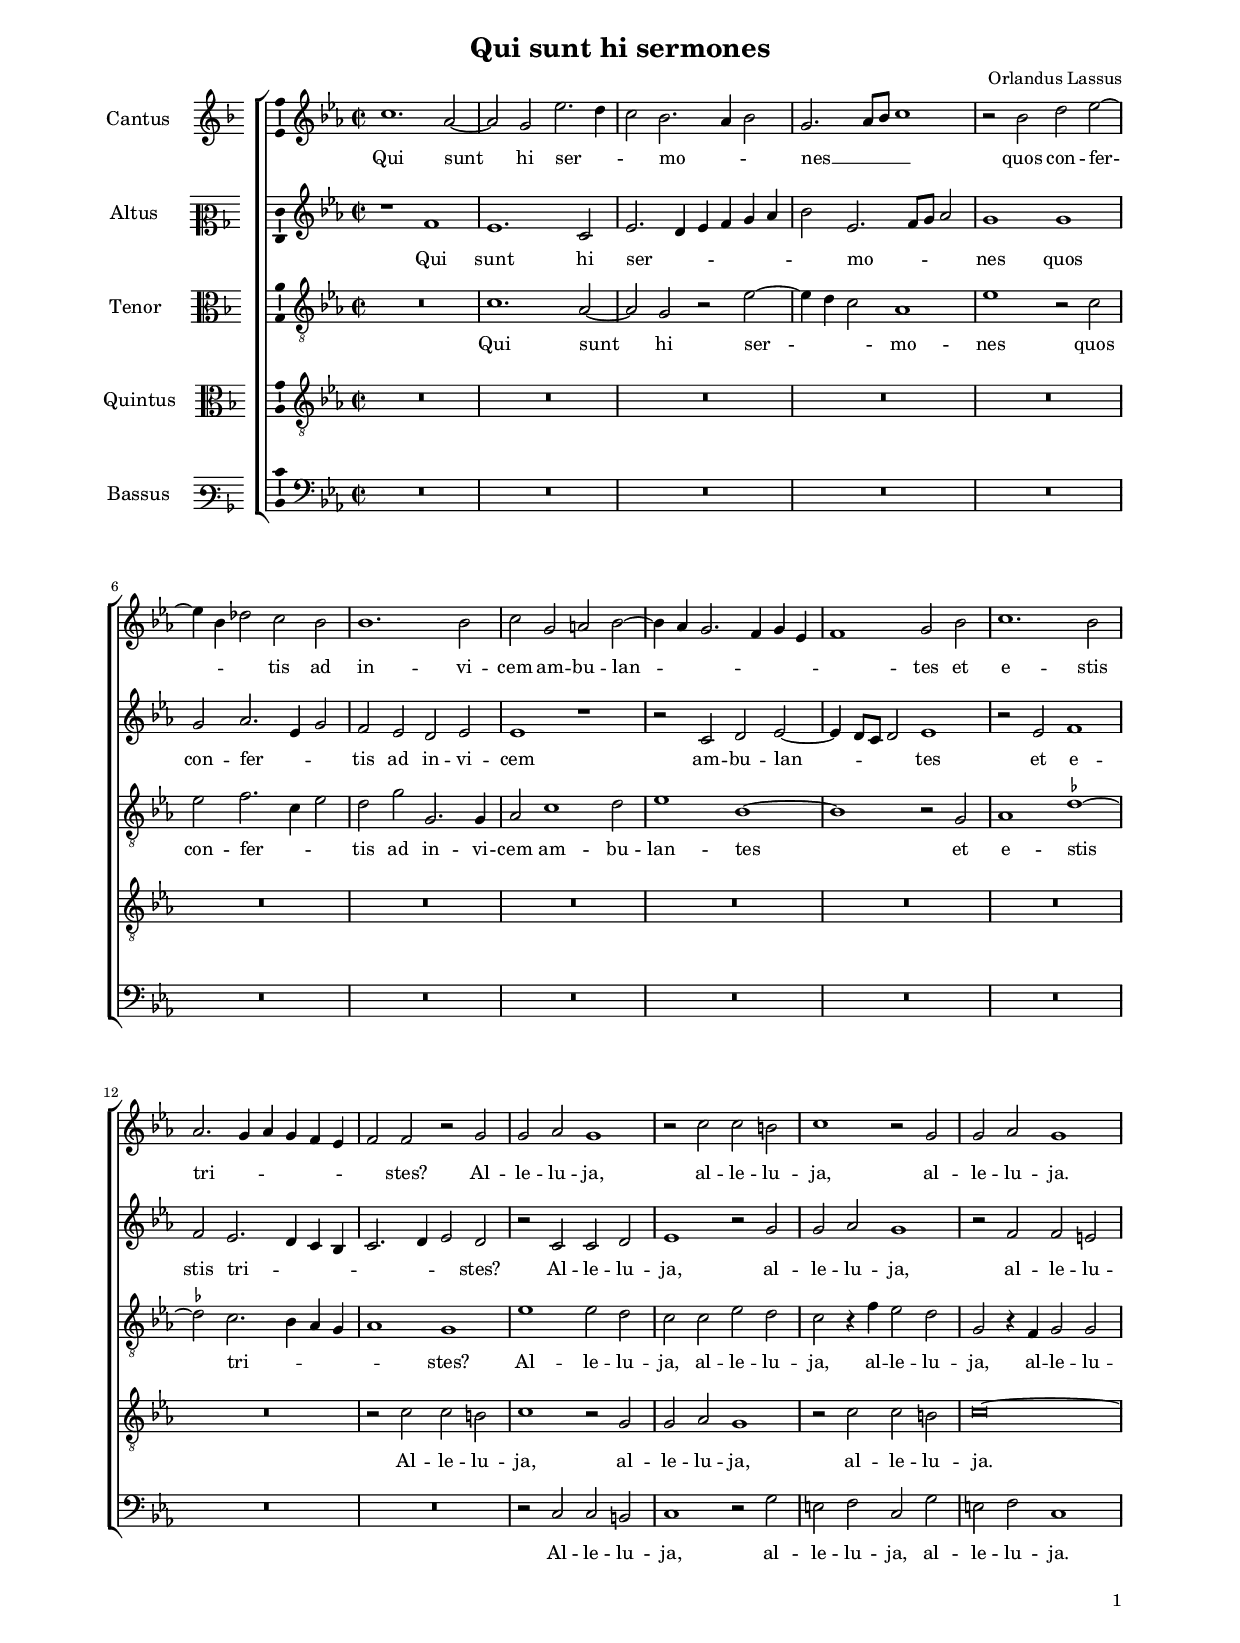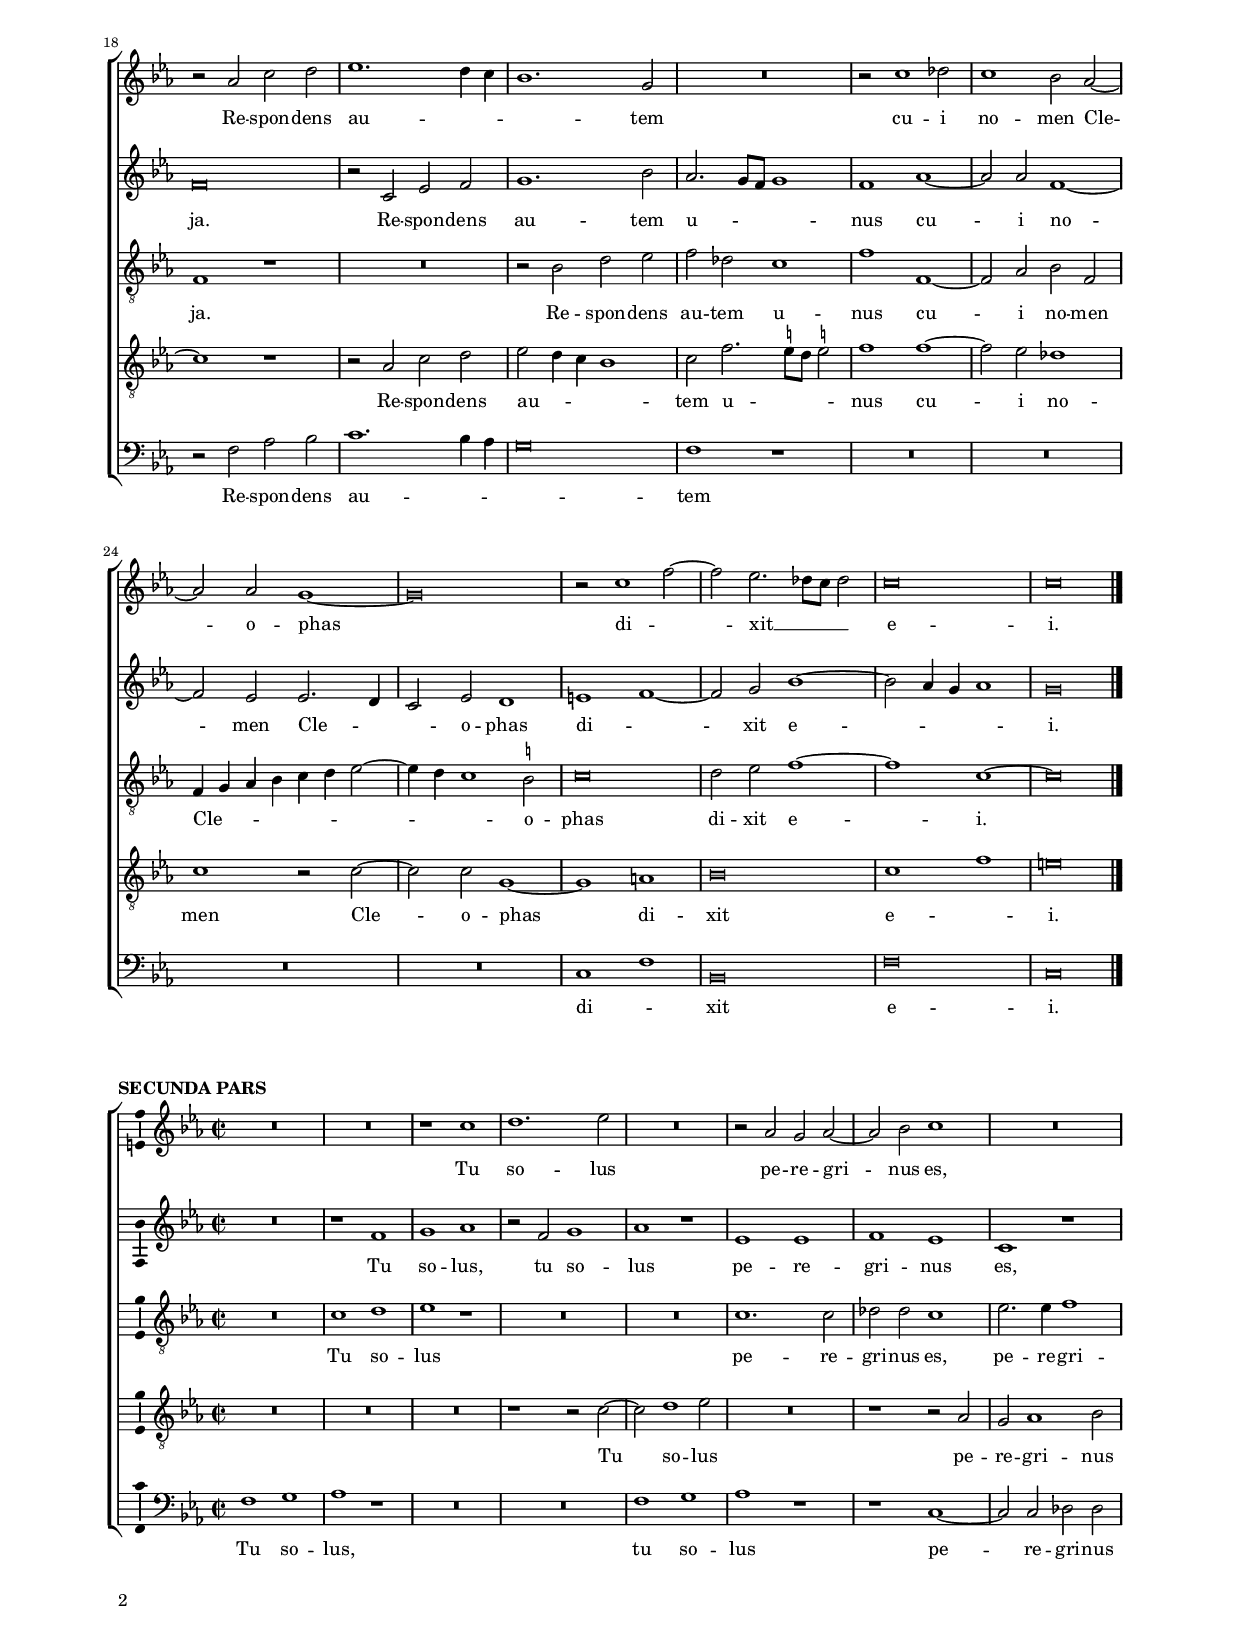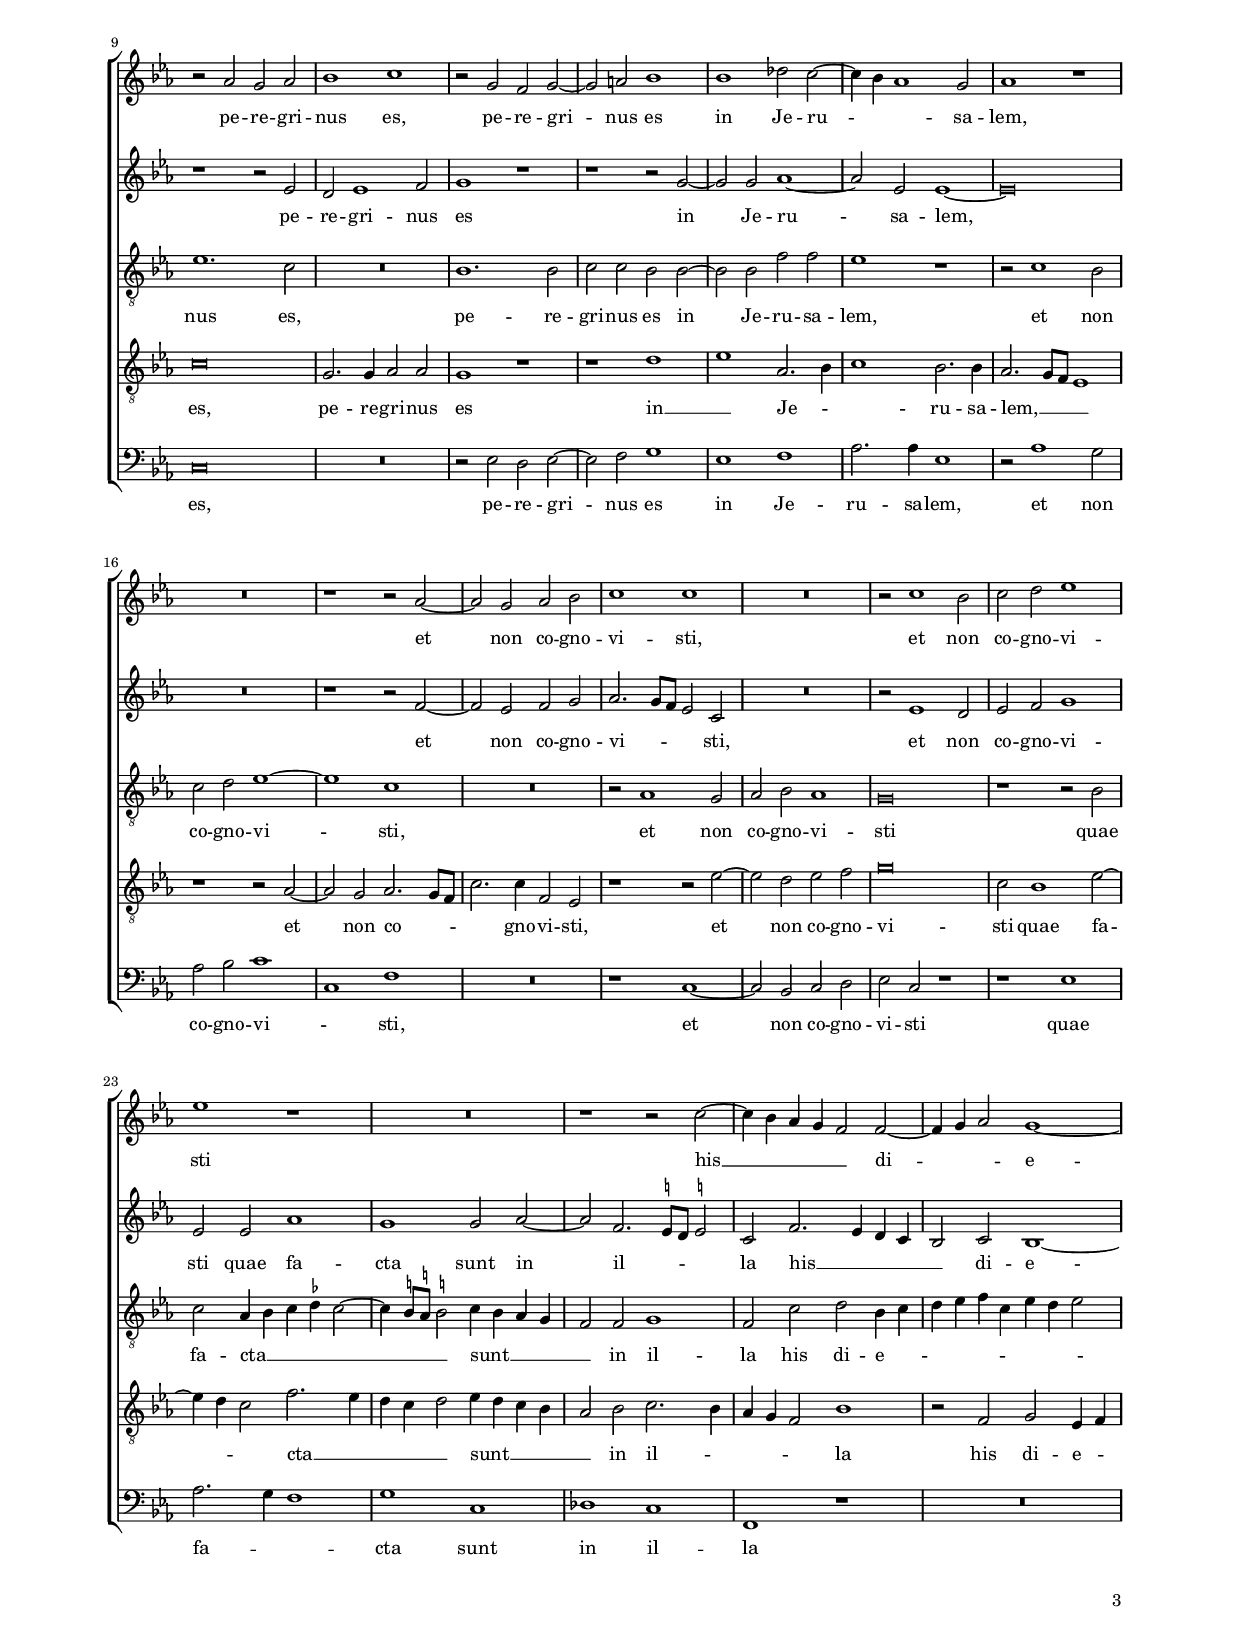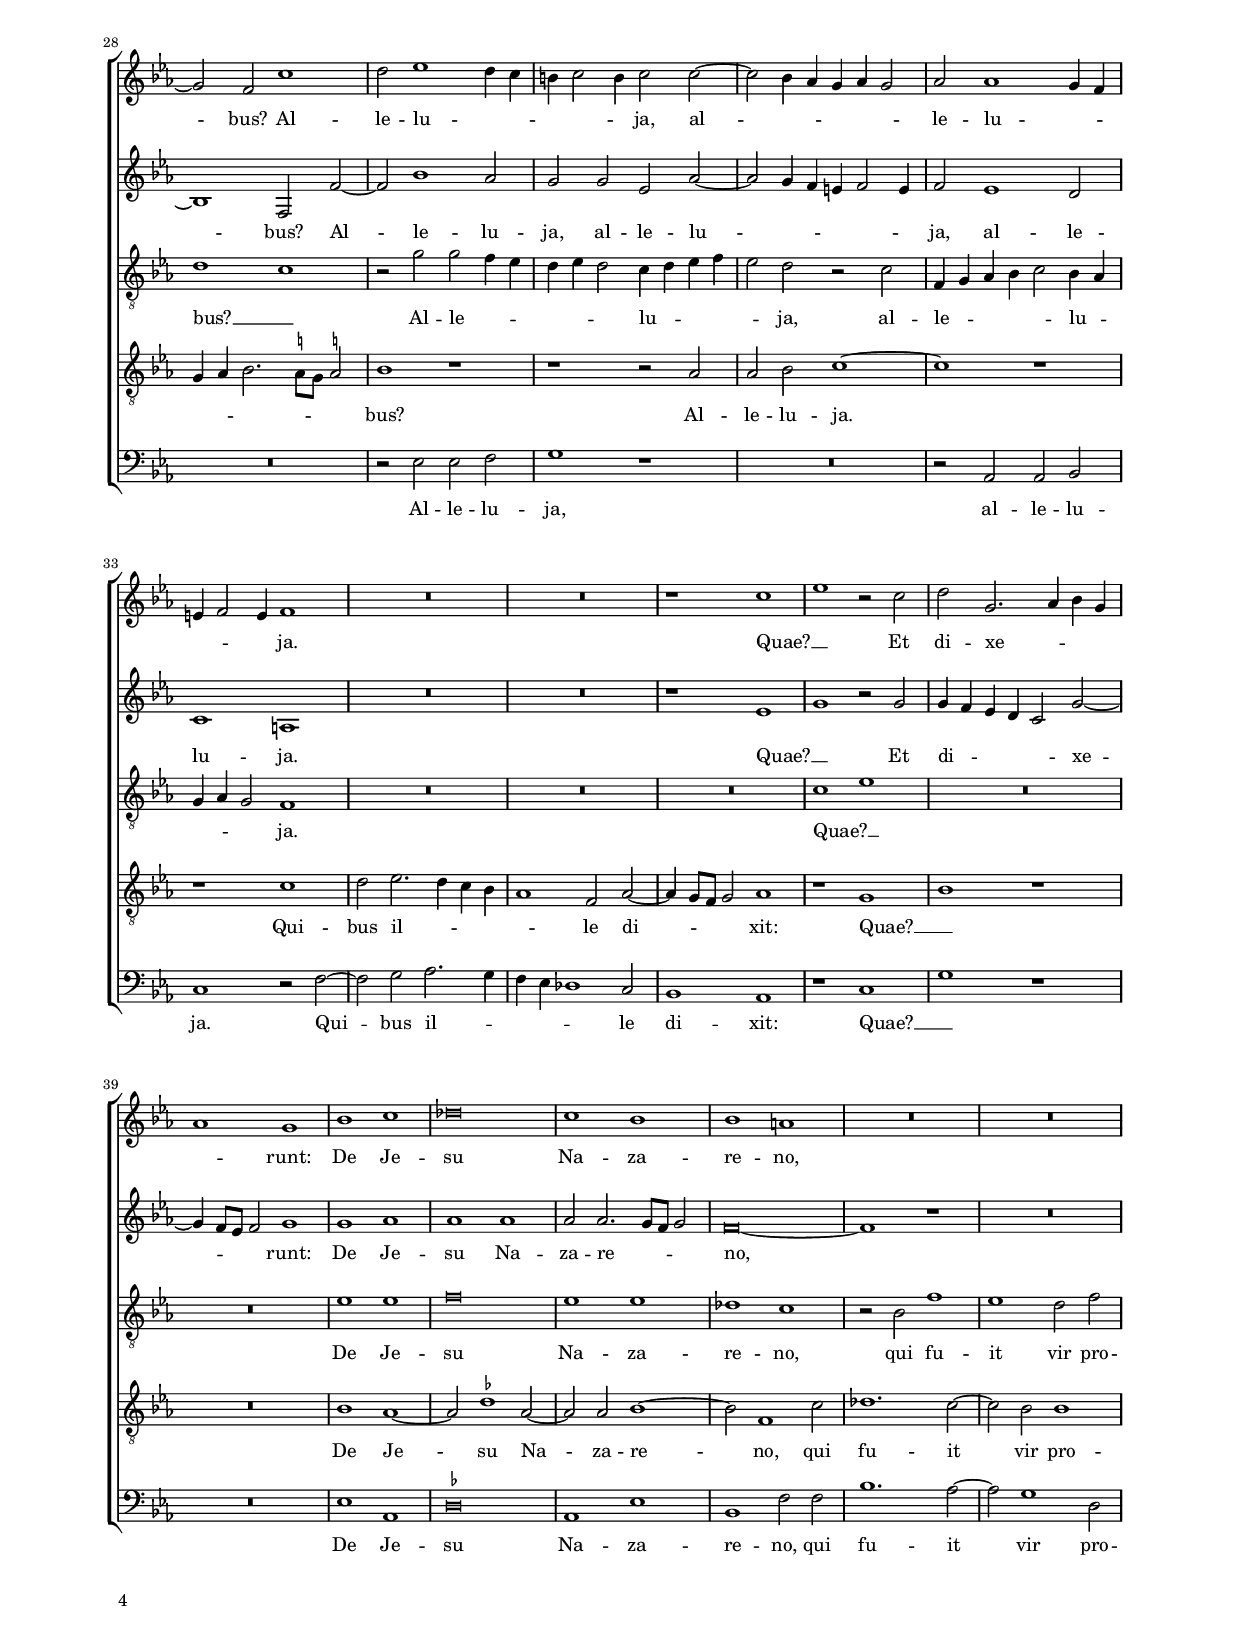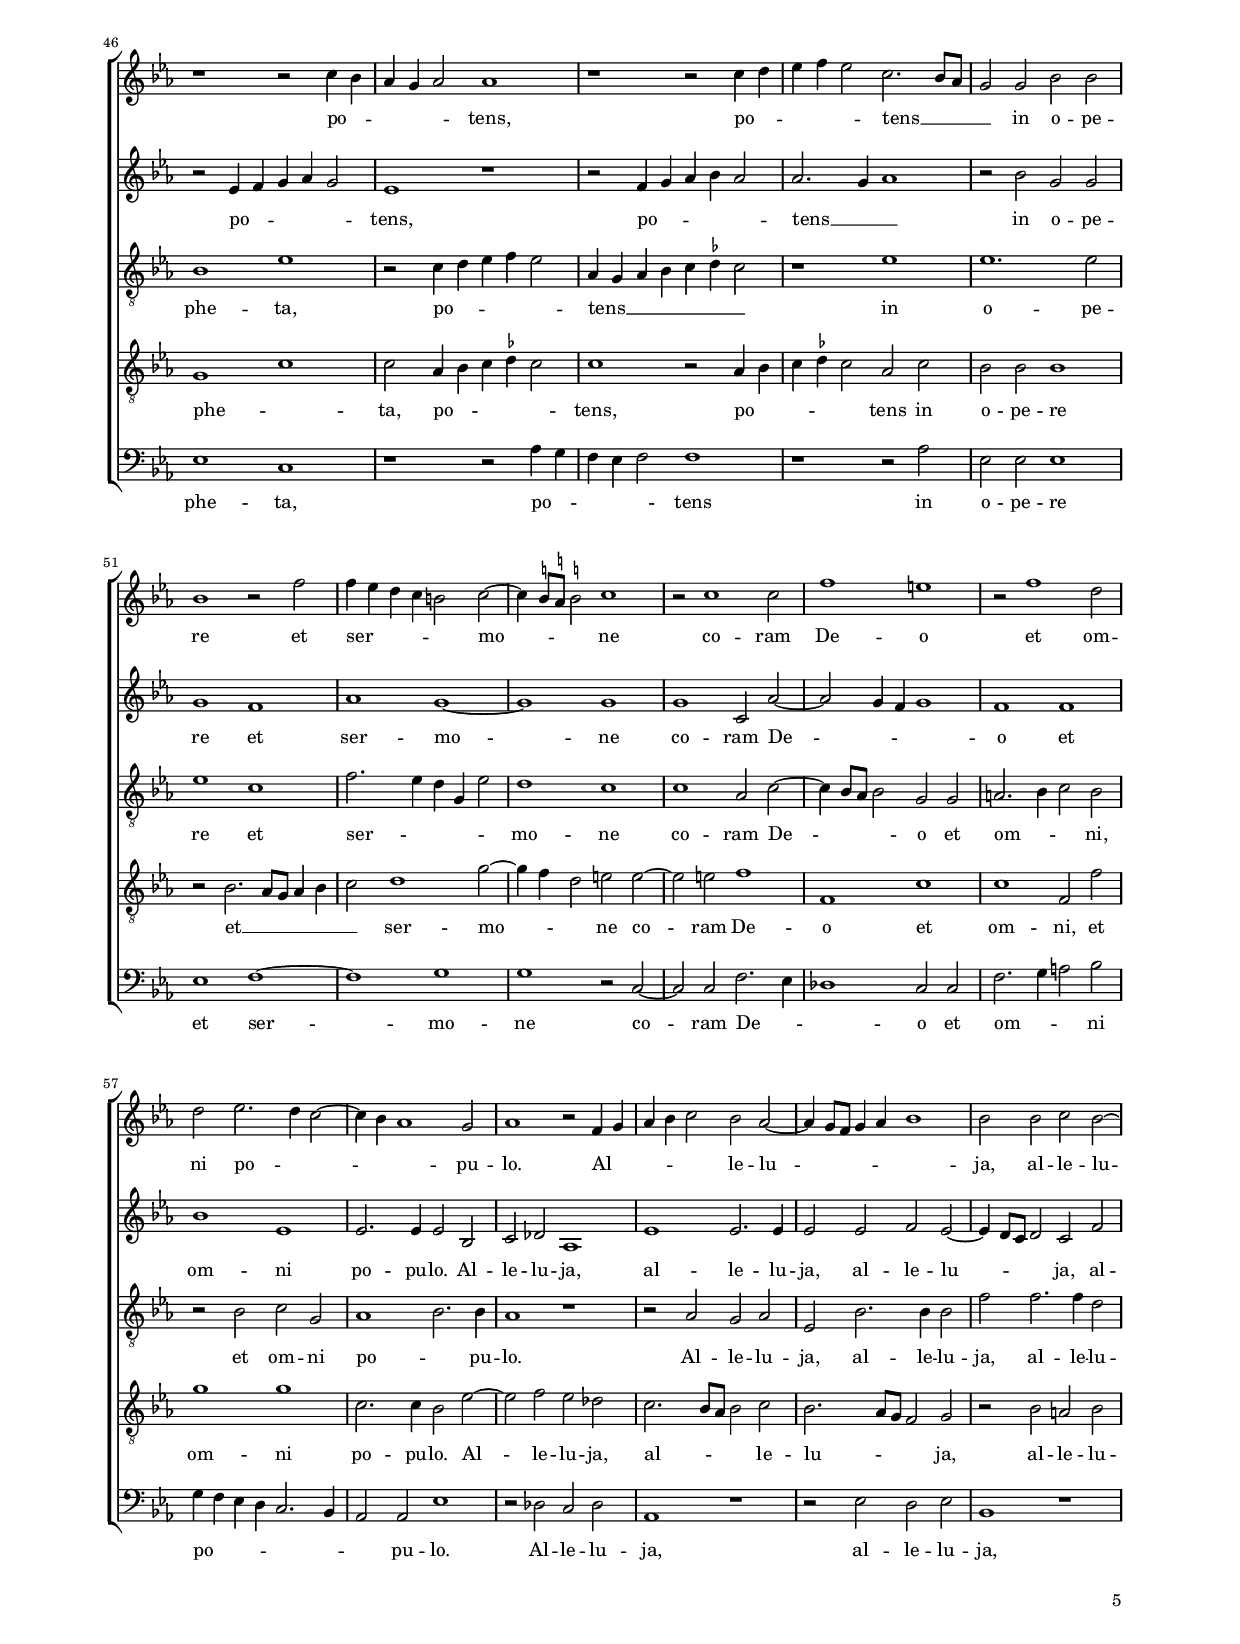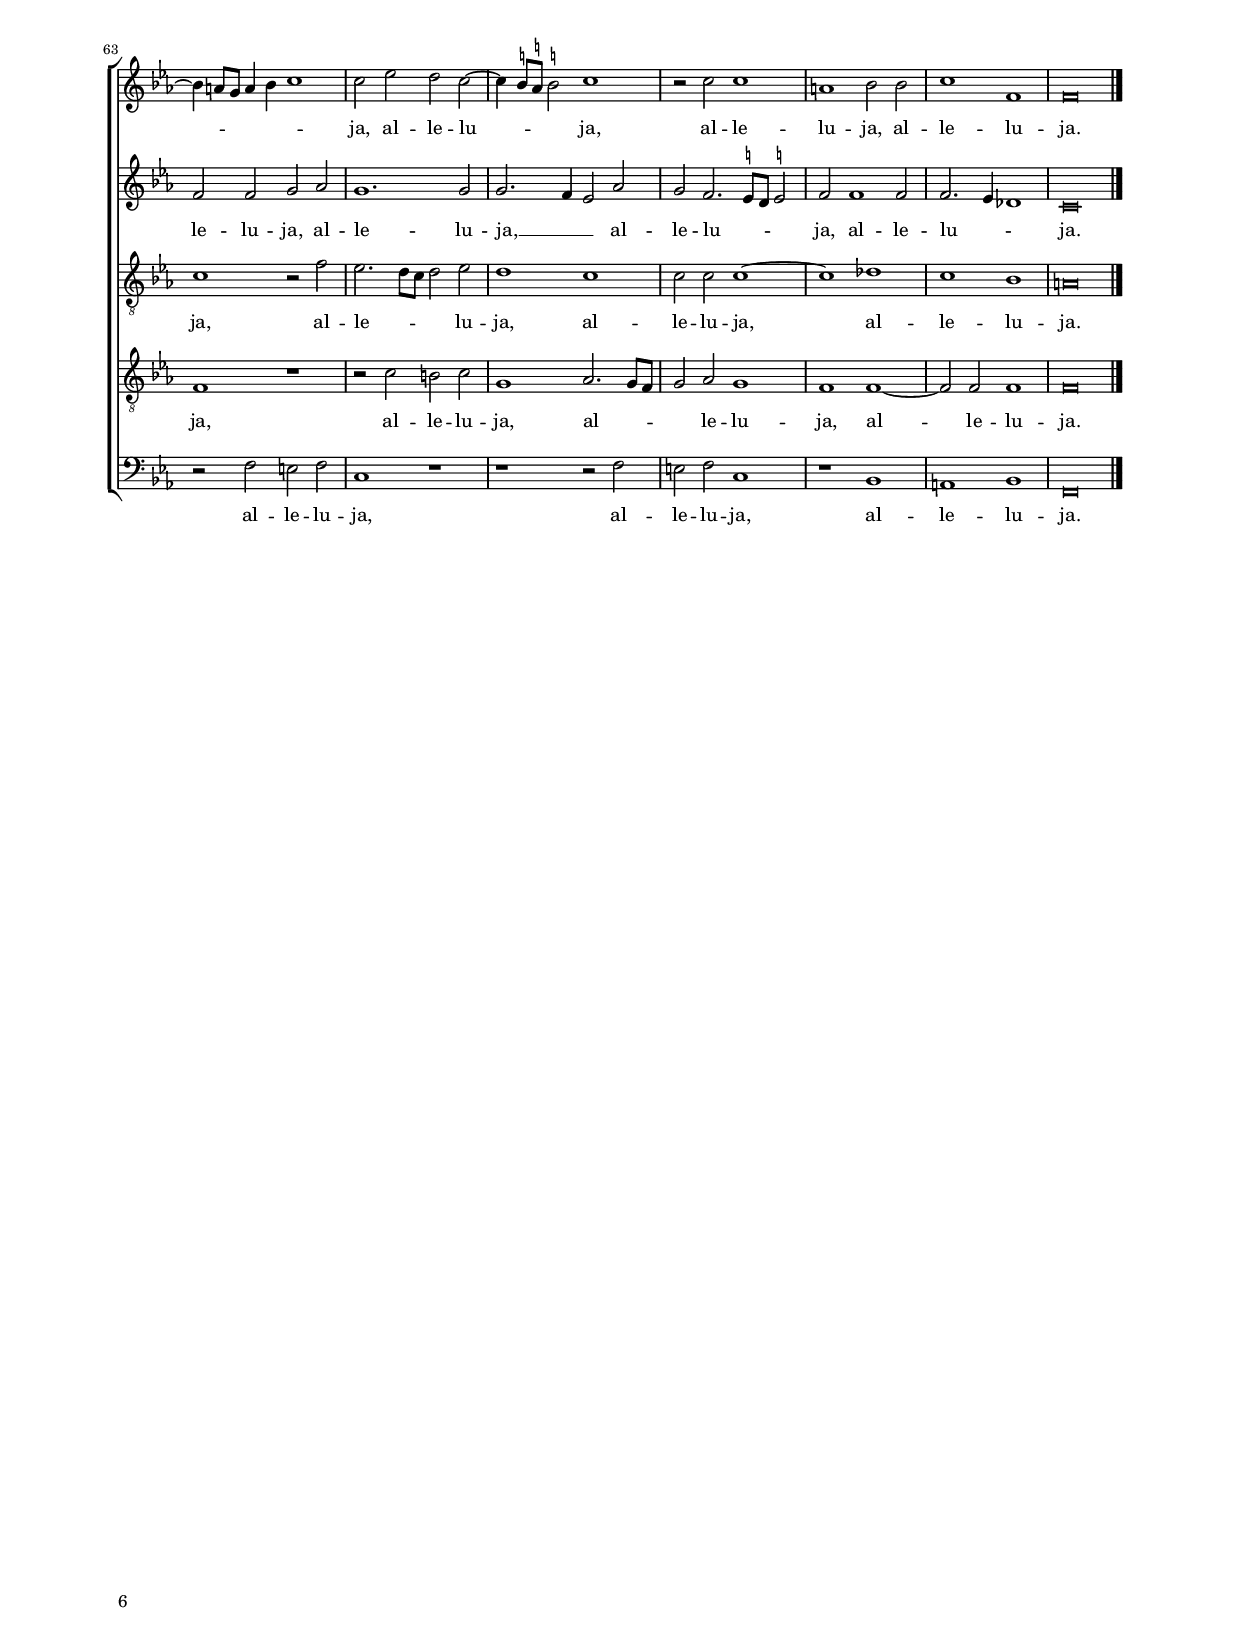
\header
{
  title="Qui sunt hi sermones"
  composer="Orlandus Lassus"
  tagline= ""
}

\version "2.20.0"
\language deutsch
#(set-global-staff-size 15)
% #(set-default-paper-size "letter")
#(ly:set-option 'point-and-click #f)

	
	ficta = { \once \set suggestAccidentals = ##t }
	
	forget = #(define-music-function (music) (ly:music?) #{
		\accidentalStyle forget
		$music
		\accidentalStyle default
		#})
    

\paper
	{
	top-margin = 1.8 \cm
	bottom-margin = 1.2 \cm
	left-margin = 2 \cm
	right-margin = 2 \cm
	ragged-bottom = ##f
	ragged-last-bottom = ##t
	print-page-number = ##f
	score-system-spacing = #'((basic-distance . 16) (minimum-distance . 14) (padding . 5) (strechability . 150))
	system-system-spacing = #'((basic-distance . 16) (minimum-distance . 14) (padding . 5) (strechability . 150))
    oddFooterMarkup=\markup   \fill-line { "" \fromproperty #'page:page-number-string }
    evenFooterMarkup=\markup  \fill-line { \fromproperty #'page:page-number-string "" }
    last-bottom-spacing = #'((basic-distance . 12) (minimum-distance . 7) (padding . 4))
%	systems-per-page = 3
%	page-count = 6
%	min-systems-per-page = 3
	}

global = {
    % \set Staff.autoBeaming = ##f
	\key f \major
	\time 2/2 \set Score.measureLength = #(ly:make-moment 2/1)
    \set Score.tempoHideNote = ##t
    \tempo 2 = 90
    \skip 1*2*29 \bar "|."
	}
	

incipitcantus = \markup { \score {
	{
	\set Staff.instrumentName = \markup { \fontsize #1 "Cantus" }
	\key f \major
	\clef violin
	s4 \bar ""
	}
	\layout  {
	raggedright = ##t
	indent = 1.8 \cm
	line-width = 2.5 \cm
	\context { \Staff \remove Time_signature_engraver }
	\override Staff.Clef.Y-extent = #'(0 . 0)
	}} \hspace #1 }
      
      
incipitaltus = \markup { \score {
	{
	\set Staff.instrumentName = \markup { \fontsize #1 "Altus" }
	\key f \major
	\clef mezzosoprano
	s4 \bar ""
	}
	\layout  {
	raggedright = ##t
	indent = 1.8 \cm
	line-width = 2.5 \cm
	\context { \Staff \remove Time_signature_engraver }
	\override Staff.Clef.Y-extent = #'(0 . 0)
	}} \hspace #1 }


incipittenor = \markup { \score {
	{
	\set Staff.instrumentName = \markup { \fontsize #1 "Tenor" }
	\key f \major
	\clef alto
	s4 \bar ""
	}
	\layout  {
	raggedright = ##t
	indent = 1.8 \cm
	line-width = 2.5 \cm
	\context { \Staff \remove Time_signature_engraver }
	\override Staff.Clef.Y-extent = #'(0 . 0)
	}} \hspace #1 }
      
      
incipitquintus = \markup { \score {
	{
	\set Staff.instrumentName = \markup { \fontsize #1 "Quintus" }
	\key f \major
	\clef alto
	s4 \bar ""
	}
	\layout  {
	raggedright = ##t
	indent = 1.8 \cm
	line-width = 2.5 \cm
	\context { \Staff \remove Time_signature_engraver }
	\override Staff.Clef.Y-extent = #'(0 . 0)
	}} \hspace #1 }
      
      
incipitbassus = \markup { \score {
	{
	\set Staff.instrumentName = \markup { \fontsize #1 "Bassus" }
	\key f \major
	\clef varbaritone
	s4 \bar ""
	}
	\layout  {
	raggedright = ##t
	indent = 1.8 \cm
	line-width = 2.5 \cm
	\context { \Staff \remove Time_signature_engraver }
	\override Staff.Clef.Y-extent = #'(0 . 0)
	}} \hspace #1 }


cantus =  \relative c''
	{
	d1. b2~
	b2 a f'2. e4
	d2 c2. b4 c2
	a2. b8 c d1
%5
	r2 c e f~ |
	f4 c es2 d c
	c1. c2
	d2 a h c~
	c4 b a2. g4 a f
%10
	g1 a2 c |
	d1. c2
	b2. a4 b4 a g f
	g2 g r a
	a2 b a1
%15
	r2 d d cis |
	d1 r2 a
	a2 b a1
	r2 b d e
	f1. e4 d
%20
	c1. a2 |
	R\breve
	r2 d1 es2
	d1 c2 b~
	b2 b a1~
%25
	a\breve |
	r2 d1 g2~
	g2 f2. es8 d es2
	d\breve
	d\breve |
	}


altus =  \relative c'
    {
	r1 g'
	f1. d2
	f2. e4 f g a b
	c2 f,2. g8 a b2
%5
	a1 a |
	a2 b2. f4 a2
	g2 f e f
	f1 r
	r2 d e f~
%10
	f4 e8 d e2 f1 |
	r2 f g1
	g2 f2. e4 d c
	d2. e4 f2 e
	r2 d d e
%15
	f1 r2 a |
	a2 b a1
	r2 g g fis
	g\breve
	r2 d f g
%20
	a1. c2 |
	b2. a8 g a1
	g1 b~
	b2 b g1~
	g2 f f2. e4
%25
	d2 f e1 |
	fis1 g~
	g2 a c1~
	c2 b4 a b1
	a\breve |
	}


tenor =  \relative c'
	{
	R\breve
	d1. b2~
	b2 a r f'~
	f4 e d2 b1
%5
	f'1 r2 d |
	f2 g2. d4 f2
	e2 a a,2. a4
	b2 d1 e2
	f1 c~
%10
	c1 r2 a |
	b1 \ficta es~
	\ficta es2 d2. c4 b a
	b1 a
	f'1 f2 e
%15
	d2 d f e |
	d2 r4 g f2 e
	a,2 r4 g a2 a
	g1 r
	R\breve
%20
	r2 c e f |
	g2 es d1
	g1 g,~
	g2 b c g
	g4 a b c d e f2~
%25
	f4 e d1 \ficta cis2 |
	d\breve
	e2 f g1~
	g1 d~
	d\breve |
	}


quintus  =  \relative c'
	{
	R\breve
	R\breve
	R\breve
	R\breve
%5
	R\breve |
	R\breve
	R\breve
	R\breve
	R\breve
%10
	R\breve |
	R\breve
	R\breve
	r2 d d cis
	d1 r2 a
%15
	a2 b a1 |
	r2 d d cis
	d\breve~
	d1 r
	r2 b d e
%20
	f2 e4 d c1 |
	d2 g2. \ficta fis8 e \ficta fis!2
	g1 g~
	g2 f es1
	d1 r2 d~
%25
	d2 d a1~ |
	a1 h
	c\breve
	d1 g
	fis\breve |
	}


bassus  =  \relative c
	{
	R\breve
	R\breve
	R\breve
	R\breve
%5
	R\breve |
	R\breve
	R\breve
	R\breve
	R\breve
%10
	R\breve |
	R\breve
	R\breve
	R\breve
	r2 d d cis
%15
	d1 r2 a' |
	fis2 g d a'
	fis2 g d1
	r2 g b c
	d1. c4 b
%20
	a\breve |
	g1 r
	R\breve
	R\breve
	R\breve
%25
	R\breve |
	d1 g
	c,\breve
	g'\breve
	d\breve |
	}


lyricscantus = \lyricmode {
	Qui sunt hi ser -- _ _ mo -- _ _ nes __ _ _ _
    quos con -- fer -- _ _ tis ad in -- vi -- cem am -- bu -- lan -- _ _ _ _ _ _ tes
    et e -- stis tri -- _ _ _ _ _ _ stes?
    Al -- le -- lu -- ja,
    al -- le -- lu -- ja,
    al -- le -- lu -- ja.
    Re -- spon -- dens au -- _ _ _ tem
    cu -- i no -- men Cle -- o -- phas di -- _ xit __ _ _ _ e -- i.	
	}


lyricsaltus = \lyricmode {
	Qui sunt hi ser -- _ _ _ _ _ _ mo -- _ _ _ nes
    quos con -- fer -- _ _ tis ad in -- vi -- cem am -- bu -- lan -- _ _ _ tes
    et e -- stis tri -- _ _ _ _ _ _ stes?
    Al -- le -- lu -- ja,
    al -- le -- lu -- ja,
    al -- le -- lu -- ja.
    Re -- spon -- dens au -- tem u -- _ _ _ nus
    cu -- i no -- men Cle -- _ _ o -- phas di -- _ xit e -- _ _ _ i.
	}


lyricstenor = \lyricmode {
	Qui sunt hi ser -- _ _ mo -- nes
    quos con -- fer -- _ _ tis ad in -- vi -- cem am -- bu -- lan -- tes
    et e -- stis tri -- _ _ _ _ stes?
    Al -- le -- lu -- ja,
    al -- le -- lu -- ja,
    al -- le -- lu -- ja,
    al -- le -- lu -- ja.
    Re -- spon -- dens au -- tem u -- nus
    cu -- i no -- men Cle -- _ _ _ _ _ _ _ _ o -- phas di -- xit e -- i.	
	}


lyricsquintus = \lyricmode {
    Al -- le -- lu -- ja,
    al -- le -- lu -- ja,
    al -- le -- lu -- ja.
    Re -- spon -- dens au -- _ _ _ tem u -- _ _ _ nus
    cu -- i no -- men Cle -- o -- phas di -- xit e -- _ i.	
	}


lyricsbassus = \lyricmode {
    Al -- le -- lu -- ja,
    al -- le -- lu -- ja,
    al -- le -- lu -- ja.
    Re -- spon -- dens au -- _ _ _ tem
    di -- _ xit e -- i.	
	}


\score
{  
	\transpose f es {
	\new ChoirStaff \with { \override StaffGrouper.staff-staff-spacing.basic-distance = #12 }
	<<

	\new Staff << \global
	\new Voice="v1" {
		\set Staff.instrumentName=\incipitcantus
		\set Staff.midiInstrument = "reed organ"
		\clef violin
		\cantus }
	\new Lyrics \lyricsto "v1" {\lyricscantus }
	>>


	\new Staff << \global
	\new Voice="v2" {
		\set Staff.instrumentName=\incipitaltus
		\set Staff.midiInstrument = "reed organ"
                \clef violin % "G_8"
		\altus}
	\new Lyrics \lyricsto "v2" {\lyricsaltus }
	>>


	\new Staff << \global
	\new Voice="v3" {
		\set Staff.instrumentName=\incipittenor
		\set Staff.midiInstrument = "reed organ"
		\clef "G_8"
		\tenor }
	\new Lyrics \lyricsto "v3" {\lyricstenor }
	>>


	\new Staff << \global
	\new Voice="v5" {
		\set Staff.instrumentName=\incipitquintus
		\set Staff.midiInstrument = "reed organ"
		\clef "G_8"
		\quintus}
	\new Lyrics \lyricsto "v5" {\lyricsquintus }
	>>


	\new Staff << \global
	\new Voice="v4" {
		\set Staff.instrumentName=\incipitbassus
		\set Staff.midiInstrument = "reed organ"
		\clef bass
		\bassus }
	\new Lyrics \lyricsto "v4" {\lyricsbassus}
	>>

	>>
	} % transpose

	\layout
	{
	indent = 2.5 \cm
	\context { \Staff \override TimeSignature.break-visibility = #end-of-line-invisible }
	\context { \Lyrics \override VerticalAxisGroup.nonstaff-relatedstaff-spacing.padding = #1.4 }
%	\context { \Lyrics \override LyricText.font-size = #1 }
	\context { \Staff \consists "Ambitus_engraver" }
	\context { \Score \override BarNumber.padding = #2 }
	\context { \Voice \override NoteHead.style = #'baroque }
	}


\midi
	{
	}

}

%%%%%%%%%%%%%%%%%%%%  SECUNDA PARS %%%%%%%%%%%%%%%%%%%%


global = {
	\key f \major
	\time 2/2 \set Score.measureLength = #(ly:make-moment 2/1)
    \set Score.tempoHideNote = ##t
    \tempo 2 = 90
    \skip 1*2*69 \bar "|."
	}


cantus =  \relative c''
	{
    R\breve   
	R\breve
	r1 d
	e1. f2
%5
	R\breve |
	r2 b, a b~
	b2 c d1
	R\breve
	r2 b a b
%10
	c1 d |
	r2 a g a~
	a2 h c1
	c1 es2 d~
	d4 c b1 a2
%15
	b1 r |
	R\breve
	r1 r2 b~
	b2 a b c
	d1 d
%20
	R\breve |
	r2 d1 c2
	d2 e f1
	f1 r
	R\breve
%25
	r1 r2 d~ |
	d4 c b a g2 g~
	g4 a b2 a1~
	a2 g d'1
	e2 f1 e4 d
%30
	cis4 d2 cis4 d2 d~ |
	d2 c4 b a b a2
	b2 b1 a4 g
	fis4 g2 fis4 g1
	R\breve
%35
	R\breve |
	r1 d'
	f1 r2 d
	e2 a,2. b4 c a
	b1 a
%40
	c1 d |
	es\breve
	d1 c
	c1 h
	R\breve
%45
	R\breve |
	r1 r2 d4 c
	b4 a b2 b1
	r1 r2 d4 e
	f4 g f2 d2. c8 b
%50
	a2 a c c |
	c1 r2 g'
	g4 f e d cis2 d~
	d4 \ficta cis8 \ficta h \ficta cis!2 d1
	r2 d1 d2
%55
	g1 fis |
	r2 g1 e2
	e2 f2. e4 d2~
	d4 c b1 a2
	b1 r2 g4 a
%60
	b4 c d2 c b~ |
	b4 a8 g a4 b c1
    c2 c d c~
	c4 h8 a h4 c d1	
	d2 f e d~
%65
	d4 \ficta cis8 \ficta h \ficta cis!2 d1 |
	r2 d d1
	h1 c2 c
	d1 g,
	g\breve |
	}


altus =  \relative c'
    {
	R\breve
	r1 g'
	a1 b
	r2 g a1
%5
	b1 r |
	f1 f
	g1 f
	d1 r
	r1 r2 f
%10
	e2 f1 g2 |
	a1 r
	r1 r2 a~
	a2 a b1~
	b2 f f1~
%15
	f\breve |
	R\breve
	r1 r2 g~
	g2 f g a
	b2. a8 g f2 d
%20
	R\breve |
	r2 f1 e2
	f2 g a1
	f2 f b1
	a1 a2 b~
%25
	b2 g2. \ficta fis8 e \ficta fis!2 |
	d2 g2. f4 e d
	c2 d c1~
	c1 g2 g'~
	g2 c1 b2
%30
	a2 a f b~ |
	b2 a4 g fis4 g2 fis4
	g2 f1 e2
	d1 h
	R\breve
%35
	R\breve |
	r1 f'
	a1 r2 a
	a4 g f e d2 a'~
	a4 g8 f g2 a1
%40
	a1 b |
	b1 b
	b2 b2. a8 g a2
	g\breve~
	g1 r
%45
	R\breve |
	r2 f4 g a b a2
	f1 r
	r2 g4 a b c b2
	b2. a4 b1
%50
	r2 c a a |
	a1 g
	b1 a~
	a1 a
	a1 d,2 b'~
%55
	b2 a4 g a1 |
	g1 g
	c1 f,
	f2. f4 f2 c
	d2 es b1
%60
	f'1 f2. f4 |
	f2 f g f~
	f4 e8 d e2 d g
	g2 g a b
	a1. a2
%65
	a2. g4 f2 b |
	a2 g2. \ficta fis8 e \ficta fis!2
	g2 g1 g2
	g2. f4 es1
	d\breve |
	}


tenor =  \relative c'
	{
	R\breve
	d1 e
	f1 r
	R\breve
%5
	R\breve |
	d1. d2
	es2 es d1
	f2. f4 g1
	f1. d2
%10
	R\breve |
	c1. c2
	d2 d c c~
	c2 c g' g
	f1 r
%15
	r2 d1 c2 |
	d2 e f1~
	f1 d
	R\breve
	r2 b1 a2
%20
	b2 c b1 |
	a\breve
	r1 r2 c
	d2 b4 c d \ficta es d2~
	d4 \ficta cis8 \ficta h \ficta cis!2 d4 \forget c \forget b a
%25
	g2 g a1 |
	g2 d' e c4 d
	e4 f g d f e f2
	e1 d
	r2 a' a g4 f
%30
	e4 f e2 d4 e f g |
	f2 e r d
	g,4 a b c d2 c4 b
	a4 b a2 g1
	R\breve
%35
	R\breve |
	R\breve
	d'1 f
	R\breve
	R\breve
%40
	f1 f |
	g\breve
	f1 f
	es1 d
	r2 c g'1
%45
	f1 e2 g |
	c,1 f
	r2 d4 e f g f2
	b,4 a b c d \ficta es d2
	r1 f
%50
	f1. f2 |
	f1 d
	g2. f4 e a, f'2
	e1 d
	d1 b2 d~
%55
	d4 c8 b c2 a a |
	h2. c4 d2 c
	r2 c d a
	b1 c2. c4
	b1 r
%60
	r2 b a b |
	f2 c'2. c4 c2
	g'2 g2. g4 e2
	d1 r2 g
	f2. e8 d e2 f
%65
	e1 d |
	d2 d d1~
	d1 es
	d1 c
	h\breve |
	}


quintus  =  \relative c'
	{
	R\breve
	R\breve
	R\breve
	r1 r2 d~
%5
	d2 e1 f2 |
	R\breve
	r1 r2 b,
	a2 b1 c2
	d\breve
%10
	a2. a4 b2 b |
	a1 r
	r1 e'
	f1 b,2. c4
	d1 c2. c4
%15
	b2. a8 g f1 |
	r1 r2 b~
	b2 a b2. a8 g
	d'2. d4 g,2 f
	r1 r2 f'~
%20
	f2 e f g |
	a\breve
	d,2 c1 f2~
	f4 e d2 g2. f4
	e4 d e2 f4 e d c
%25
	b2 c d2. c4 |
	b4 a g2 c1
	r2 g a f4 g
	a4 b c2. \stemDown \ficta h8 a \stemNeutral \ficta h!2
	c1 r
%30
	r1 r2 b |
	b2 c d1~
	d1 r
	r1 d
	e2 f2. e4 d c
%35
	b1 g2 b~ |
	b4 a8 g a2 b1
	r1 a
	c1 r
	R\breve
%40
	c1 b~ |
	b2 \ficta es1 b2~
	b2 b c1~
	c2 g1 d'2
	es1. d2~
%45
	d2 c c1 |
	a1 d
	d2 b4 c d \ficta es d2
	d1 r2 b4 c
	d4 \ficta es d2 b d
%50
	c2 c c1 |
	r2 c2. b8 a b4 c
	d2 e1 a2~
	a4 g e2 fis fis~
	fis2 fis g1
%55
	g,1 d' |
	d1 g,2 g'
	a1 a
	d,2. d4 c2 f~
	f2 g f es
%60
	d2. c8 b c2 d |
	c2. b8 a g2 a
	r2 c h c
	g1 r
	r2 d' cis d
%65
	a1 b2. a8 g |
	a2 b a1
	g1 g~
	g2 g g1
	g\breve |
	}


bassus  =  \relative c
	{
	g'1 a
	b1 r
	R\breve
	R\breve
%5
	g1 a |
	b1 r
	r1 d,~
	d2 d es es
	d\breve
%10
	R\breve |
	r2 f e f~
	f2 g a1
	f1 g
	b2. b4 f1
%15
	r2 b1 a2 |
	b2 c d1
	d,1 g
	R\breve
	r1 d~
%20
	d2 c d e |
	f2 d r1
	r1 f
	b2. a4 g1
	a1 d,
%25
	es1 d |
	g,1 r
	R\breve
	R\breve
	r2 f' f g
%30
	a1 r |
	R\breve
	r2 b, b c
	d1 r2 g~
	g2 a b2. a4
%35
	g4 f es1 d2 |
	c1 b
	r1 d
	a'1 r
	R\breve
%40
	f1 b, |
	\ficta es\breve
	b1 f'
	c1 g'2 g
	c1. b2~
%45
	b2 a1 e2 |
	f1 d
	r1 r2 b'4 a
	g4 f g2 g1
	r1 r2 b
%50
	f2 f f1 |
	f1 g~
	g1 a
	a1 r2 d,~
	d2 d g2. f4
%55
	es1 d2 d |
	g2. a4 h2 c
	a4 g f e d2. c4
	b2 b f'1
	r2 es d es
%60
	b1 r |
	r2 f' e f
	c1 r
	r2 g' fis g
	d1 r
%65
	r1 r2 g |
	fis2 g d1
	r1 c
	h1 c
	g\breve |
	}


lyricscantus = \lyricmode {
	Tu so -- lus
    pe -- re -- gri -- nus es,
    pe -- re -- gri -- nus es,
    pe -- re -- gri -- nus es
    in Je -- ru -- _ _ sa -- lem,
    et non co -- gno -- vi -- sti,
    et non co -- gno -- vi -- sti
    his __ _ _ _ _ di -- _ _ e -- bus?
    Al -- le -- lu -- _ _ _ _ _ ja,
    al -- _ _ _ _ _ le -- lu -- _ _ _ _ _ ja.
    Quae? __ _
    Et di -- xe -- _ _ _ _ runt:
    De Je -- su Na -- za -- re -- no,
    po -- _ _ _ _ tens,
    po -- _ _ _ _ tens __ _ _ _
    in o -- pe -- re et ser -- _ _ _ _ mo -- _ _ _ ne
    co -- ram De -- o et om -- ni po -- _ _ _ _ pu -- lo.
    Al -- _ _ _ _ le -- lu -- _ _ _ _ _ ja,
    al -- le -- lu -- _ _ _ _ _ ja,
    al -- le -- lu -- _ _ _ ja,
    al -- le -- lu -- ja,
    al -- le -- lu -- ja.
	}


lyricsaltus = \lyricmode {
	Tu so -- lus,
    tu so -- lus
    pe -- re -- gri -- nus es,
    pe -- re -- gri -- nus es
    in Je -- ru -- sa -- lem,
    et non co -- gno -- vi -- _ _ _ sti,
    et non co -- gno -- vi -- sti
    quae fa -- cta sunt in il -- _ _ _ la his __ _ _ _ _ di -- e -- bus?
    Al -- le -- lu -- ja,
    al -- le -- lu -- _ _ _ _ _ ja,
    al -- le -- lu -- ja.
    Quae? __ _
    Et di -- _ _ _ _ xe -- _ _ _ runt:
    De Je -- su Na -- za -- re -- _ _ _ no,
    po -- _ _ _ _ tens,
    po -- _ _ _ _ tens __ _ _
    in o -- pe -- re et ser -- mo -- ne
    co -- ram De -- _ _ _ o et om -- ni po -- pu -- lo.
    Al -- le -- lu -- ja,
    al -- le -- lu -- ja,
    al -- le -- lu -- _ _ _ ja,
    al -- le -- lu -- ja,
    al -- le -- lu -- ja, __ _ _
    al -- le -- lu -- _ _ _ ja,
    al -- le -- lu -- _ _ ja.
	}


lyricstenor = \lyricmode {
	Tu so -- lus
    pe -- re -- gri -- nus es,
    pe -- re -- gri -- nus es,
    pe -- re -- gri -- nus es
    in Je -- ru -- sa -- lem,
    et non co -- gno -- vi -- sti,
    et non co -- gno -- vi -- sti
    quae fa -- cta __ _ _ _ _ _ _ _ sunt __ _ _ _ _ in il -- la his di -- e -- _ _ _ _ _ _ _ _ bus? __ _
    Al -- le -- _ _ _ _ _ lu -- _ _ _ _ ja,
    al -- le -- _ _ _ _ lu -- _ _ _ _ ja.
    Quae? __ _
    De Je -- su Na -- za -- re -- no,
    qui fu -- it vir pro -- phe -- ta,
    po -- _ _ _ _ tens __ _ _ _ _ _ _
    in o -- pe -- re et ser -- _ _ _ _ mo -- ne
    co -- ram De -- _ _ _ o et om -- _ _ ni,
    et om -- ni po -- _ pu -- lo.
    Al -- le -- lu -- ja,
    al -- le -- lu -- ja,
    al -- le -- lu -- ja,
    al -- le -- _ _ _ lu -- ja,
    al -- le -- lu -- ja,
    al -- le -- lu -- ja.
	}


lyricsquintus = \lyricmode {
	Tu so -- lus
    pe -- re -- gri -- nus es,
    pe -- re -- gri -- nus es
    in __ _ Je -- _ _ ru -- sa -- lem, __ _ _ _
    et non co -- _ _ _ gno -- vi -- sti,
    et non co -- gno -- vi -- sti
    quae fa -- _ _ cta __ _ _ _ _ sunt __ _ _ _ _ in il -- _ _ _ _ la his di -- e -- _ _ _ _ _ _ _ bus?
    Al -- le -- lu -- ja.
    Qui -- bus il -- _ _ _ _ le di -- _ _ _ xit:
    Quae? __ _
    De Je -- su Na -- za -- re -- no,
    qui fu -- it vir pro -- phe -- _ ta,
    po -- _ _ _ _ tens,
    po -- _ _ _ _ tens
    in o -- pe -- re et __ _ _ _ _ _ ser -- mo -- _ _ ne
    co -- ram De -- o et om -- ni,
    et om -- ni po -- pu -- lo.
    Al -- le -- lu -- ja,
    al -- _ _ _ le -- lu -- _ _ _ ja,
    al -- le -- lu -- ja,
    al -- le -- lu -- ja,
    al -- _ _ _ le -- lu -- ja,
    al -- le -- lu -- ja.
	}


lyricsbassus = \lyricmode {
	Tu so -- lus,
    tu so -- lus
    pe -- re -- gri -- nus es,
    pe -- re -- gri -- nus es
    in Je -- ru -- sa -- lem,
    et non co -- gno -- vi -- _ sti,
    et non co -- gno -- vi -- sti
    quae fa -- _ _ cta sunt in il -- la
    Al -- le -- lu -- ja,
    al -- le -- lu -- ja.
    Qui -- bus il -- _ _ _ _ le di -- xit:
    Quae? __ _
    De Je -- su Na -- za -- re -- no,
    qui fu -- it vir pro -- phe -- ta,
    po -- _ _ _ _ tens
    in o -- pe -- re et ser -- mo -- ne
    co -- ram De -- _ _ o et om -- _ _ ni po -- _ _ _ _ _ _ pu -- lo.
    Al -- le -- lu -- ja,
    al -- le -- lu -- ja,
    al -- le -- lu -- ja,
    al -- le -- lu -- ja,
    al -- le -- lu -- ja.
	}


\score
	{  
	\transpose f es {
	\new ChoirStaff \with { \override StaffGrouper.staff-staff-spacing.basic-distance = #12 }
	<<

	\new Staff <<\global
	\new Voice="v1" {
	  %\set Staff.instrumentName=Cantus
      %\set Staff.instrumentName=\incipitcantus
		\set Staff.midiInstrument = "reed organ"
		\clef violin
		\cantus }
	\new Lyrics \lyricsto "v1" {\lyricscantus }
	>>


	\new Staff << \global
	\new Voice="v2" {
	  %\set Staff.instrumentName=Altus
      %\set Staff.instrumentName=\incipitaltus
		\set Staff.midiInstrument = "reed organ"
		\clef violin % "G_8"
		\altus}
	\new Lyrics \lyricsto "v2" {\lyricsaltus }
	>>


	\new Staff <<\global
	\new Voice="v3" {
	  %\set Staff.instrumentName=Tenor
      %\set Staff.instrumentName=\incipittenor
		\set Staff.midiInstrument = "reed organ"
		\clef "G_8"
		\tenor }
	\new Lyrics \lyricsto "v3" {\lyricstenor }
	>>


	\new Staff << \global
	\new Voice="v5" {
	  %\set Staff.instrumentName=Quintus
      %\set Staff.instrumentName=\incipitquintus
		\set Staff.midiInstrument = "reed organ"
		\clef "G_8"
		\quintus}
	\new Lyrics \lyricsto "v5" {\lyricsquintus }
	>>


	\new Staff <<\global
	\new Voice="v4" {
	  %\set Staff.instrumentName=Bassus
      %\set Staff.instrumentName=\incipitbassus
		\set Staff.midiInstrument = "reed organ"
		\clef bass
		\bassus }
	\new Lyrics \lyricsto "v4" {\lyricsbassus}
	>>
	
	>>
	} % transpose

	\layout
	{
	indent = 0 \cm
	\context { \Staff \override TimeSignature.break-visibility = #end-of-line-invisible }
	\context { \Lyrics \override VerticalAxisGroup.nonstaff-relatedstaff-spacing.padding = #1.4 }
%	\context { \Lyrics \override LyricText.font-size = #1 }
	\context { \Staff \consists "Ambitus_engraver" }
	\context { \Score \override BarNumber.padding = #2 }
	\context { \Voice \override NoteHead.style = #'baroque }
	}

        \header { piece = \markup { \raise #2 \bold "SECUNDA PARS"} }

\midi
	{
	}
	
}

% EOF
